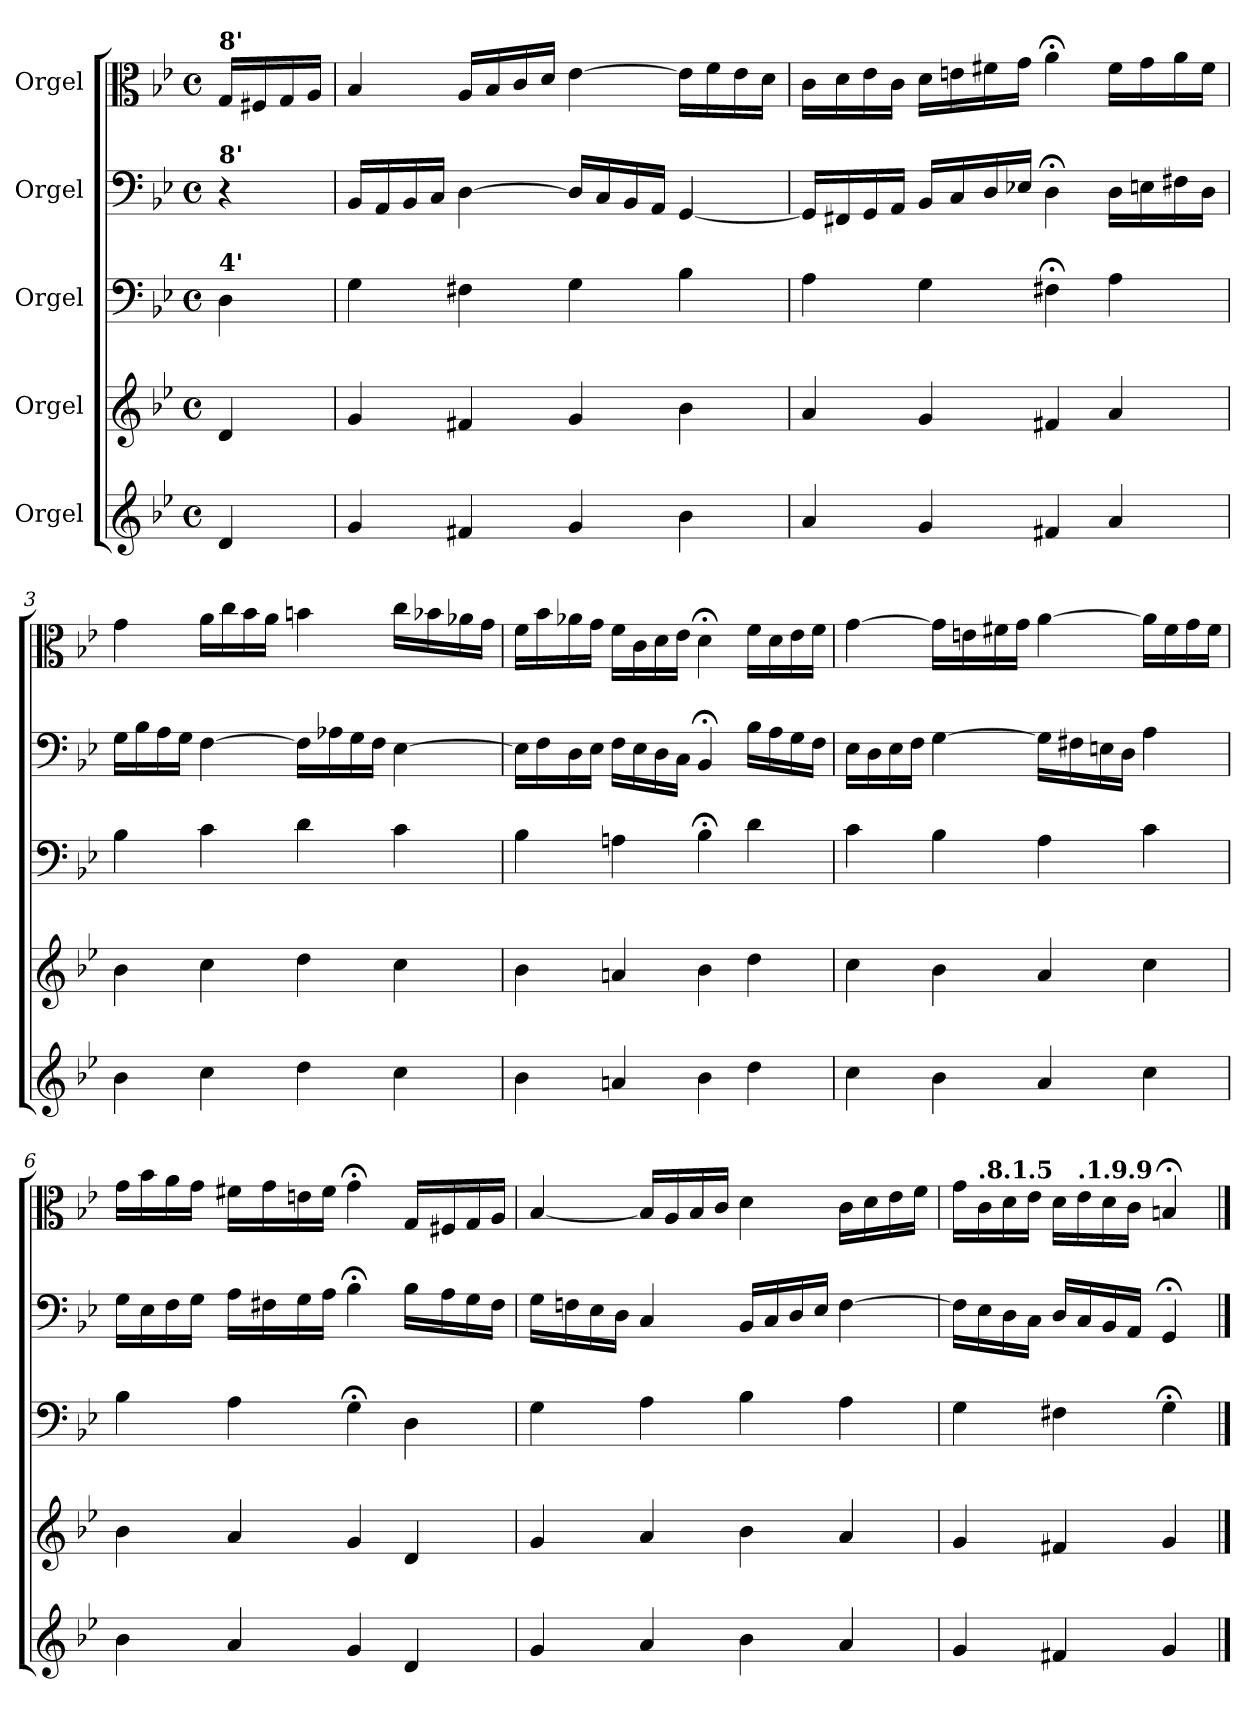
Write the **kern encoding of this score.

**kern	**kern	**kern	**kern	**kern
*part5	*part4	*part3	*part2	*part1
*staff5	*staff4	*staff3	*staff2	*staff1
*I"Orgel	*I"Orgel	*I"Orgel	*I"Orgel	*I"Orgel
*clefG2	*clefG2	*clefF4	*clefF4	*clefC3
*	*	*ITrd-7c-12	*	*
*k[b-e-]	*k[b-e-]	*k[b-e-]	*k[b-e-]	*k[b-e-]
*M4/4	*M4/4	*M4/4	*M4/4	*M4/4
*met(c)	*met(c)	*met(c)	*met(c)	*met(c)
*MM52	*MM52	*MM52	*MM52	*MM52
=	=	=	=	=
!	!	!	!	!LO:TX:a:B:t=8'
!	!	!	!LO:TX:a:B:t=8'	!
!	!	!LO:TX:a:B:t=4'	!	!
4d/	4d/	4d\	4r	16G/LL
.	.	.	.	16F#X/
.	.	.	.	16G/
.	.	.	.	16A/JJ
=1	=1	=1	=1	=1
4g/	4g/	4g\	16BB-/LL	4B-/
.	.	.	16AA/	.
.	.	.	16BB-/	.
.	.	.	16C/JJ	.
4f#X/	4f#X/	4f#X\	[4D\	16A/LL
.	.	.	.	16B-/
.	.	.	.	16c/
.	.	.	.	16d/JJ
4g/	4g/	4g\	16D/LL]	[4e-\
.	.	.	16C/	.
.	.	.	16BB-/	.
.	.	.	16AA/JJ	.
4b-\	4b-\	4b-\	[4GG/	16e-\LL]
.	.	.	.	16f\
.	.	.	.	16e-\
.	.	.	.	16d\JJ
=2	=2	=2	=2	=2
4a/	4a/	4a\	16GG/LL]	16c\LL
.	.	.	16FF#X/	16d\
.	.	.	16GG/	16e-\
.	.	.	16AA/JJ	16c\JJ
4g/	4g/	4g\	16BB-/LL	16d\LL
.	.	.	16C/	16en\
.	.	.	16D/	16f#X\
.	.	.	16E-X/JJ	16g\JJ
4f#X/	4f#X/	4f#X;<\	4D;<\	4a;<\
4a/	4a/	4a\	16D\LL	16f#\LL
.	.	.	16En\	16g\
.	.	.	16F#X\	16a\
.	.	.	16D\JJ	16f#\JJ
!!LO:LB:g=z
=3	=3	=3	=3	=3
4b-\	4b-\	4b-\	16G\LL	4g\
.	.	.	16B-\	.
.	.	.	16A\	.
.	.	.	16G\JJ	.
4cc\	4cc\	4cc\	[4F\	16a\LL
.	.	.	.	16cc\
.	.	.	.	16b-\
.	.	.	.	16a\JJ
4dd\	4dd\	4dd\	16F\LL]	4bn\
.	.	.	16A-X\	.
.	.	.	16G\	.
.	.	.	16F\JJ	.
4cc\	4cc\	4cc\	[4E-\	16cc\LL
.	.	.	.	16b-X\
.	.	.	.	16a-X\
.	.	.	.	16g\JJ
=4	=4	=4	=4	=4
4b-\	4b-\	4b-\	16E-\LL]	16f\LL
.	.	.	16F\	16b-\
.	.	.	16D\	16a-X\
.	.	.	16E-\JJ	16g\JJ
4an/	4an/	4an\	16F\LL	16f\LL
.	.	.	16E-\	16c\
.	.	.	16D\	16d\
.	.	.	16C\JJ	16e-\JJ
4b-\	4b-\	4b-;<\	4BB-;</	4d;<\
4dd\	4dd\	4dd\	16B-\LL	16f\LL
.	.	.	16A\	16d\
.	.	.	16G\	16e-\
.	.	.	16F\JJ	16f\JJ
!!LO:LB:g=z
=5	=5	=5	=5	=5
4cc\	4cc\	4cc\	16E-\LL	[4g\
.	.	.	16D\	.
.	.	.	16E-\	.
.	.	.	16F\JJ	.
4b-\	4b-\	4b-\	[4G\	16g\LL]
.	.	.	.	16en\
.	.	.	.	16f#X\
.	.	.	.	16g\JJ
4a/	4a/	4a\	16G\LL]	[4a\
.	.	.	16F#X\	.
.	.	.	16En\	.
.	.	.	16D\JJ	.
4cc\	4cc\	4cc\	4A\	16a\LL]
.	.	.	.	16f#\
.	.	.	.	16g\
.	.	.	.	16f#\JJ
=6	=6	=6	=6	=6
4b-\	4b-\	4b-\	16G\LL	16g\LL
.	.	.	16E-\	16b-\
.	.	.	16F\	16a\
.	.	.	16G\JJ	16g\JJ
4a/	4a/	4a\	16A\LL	16f#X\LL
.	.	.	16F#X\	16g\
.	.	.	16G\	16en\
.	.	.	16A\JJ	16f#\JJ
4g/	4g/	4g;<\	4B-;<\	4g;<\
4d/	4d/	4d\	16B-\LL	16G/LL
.	.	.	16A\	16F#X/
.	.	.	16G\	16G/
.	.	.	16F#\JJ	16A/JJ
!!LO:LB:g=z
=7	=7	=7	=7	=7
4g/	4g/	4g\	16G\LL	[4B-/
.	.	.	16Fn\	.
.	.	.	16E-\	.
.	.	.	16D\JJ	.
4a/	4a/	4a\	4C/	16B-/LL]
.	.	.	.	16A/
.	.	.	.	16B-/
.	.	.	.	16c/JJ
4b-\	4b-\	4b-\	16BB-/LL	4d\
.	.	.	16C/	.
.	.	.	16D/	.
.	.	.	16E-/JJ	.
4a/	4a/	4a\	[4F\	16c\LL
.	.	.	.	16d\
.	.	.	.	16e-\
.	.	.	.	16f\JJ
=8	=8	=8	=8	=8
*	*	*	*	*MM52
4g/	4g/	4g\	16F\LL]	16g\LL
*	*	*	*	*MM51
!	!	!	!	!LO:TX:a:B:t=.8
.	.	.	16E-\	16c\
*	*	*	*	*MM51
!	!	!	!	!LO:TX:a:B:t=.1
.	.	.	16D\	16d\
*	*	*	*	*MM49
!	!	!	!	!LO:TX:a:B:t=.5
.	.	.	16C\JJ	16e-\JJ
*	*	*	*	*MM47
4f#X/	4f#X/	4f#X\	16D/LL	16d\LL
*	*	*	*	*MM46
!	!	!	!	!LO:TX:a:B:t=.1
.	.	.	16C/	16e-\
*	*	*	*	*MM43
!	!	!	!	!LO:TX:a:B:t=.9
.	.	.	16BB-/	16d\
*	*	*	*	*MM40
!	!	!	!	!LO:TX:a:B:t=.9
.	.	.	16AA/JJ	16c\JJ
*	*	*	*	*MM37
4g/	4g/	4g;<\	4GG;</	4Bn;</
==	==	==	==	==
*-	*-	*-	*-	*-
